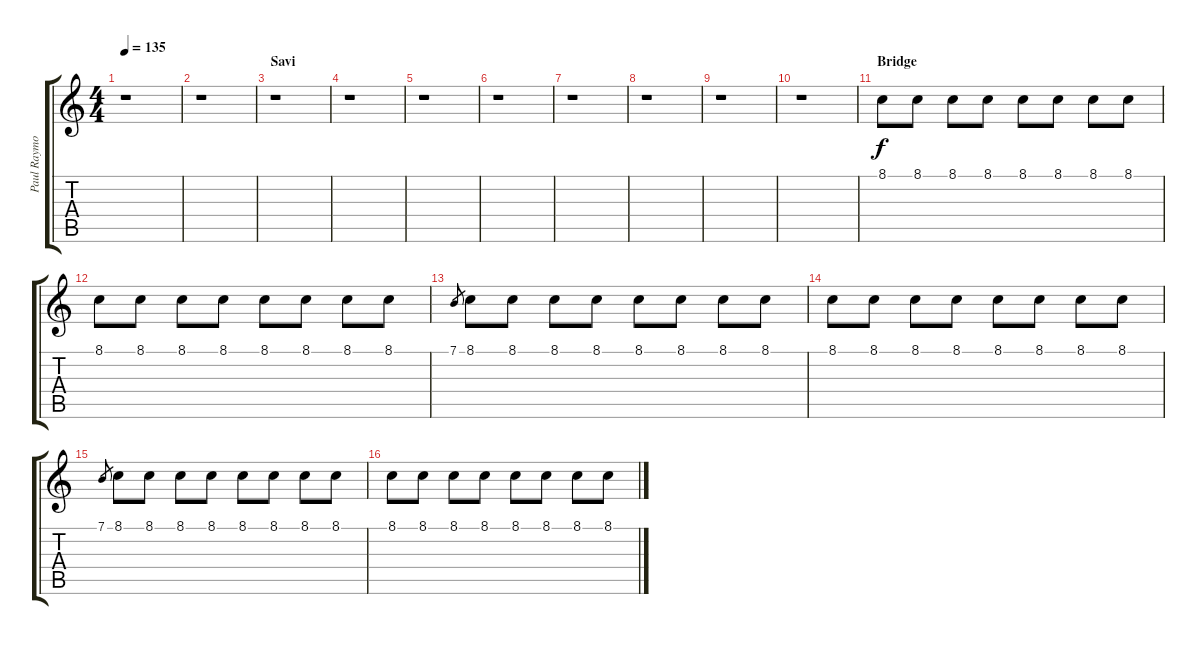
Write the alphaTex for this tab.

\track ("Paul Raymond" "Paul Raymo") {instrument percussiveorgan}
\staff {score tabs}
\tuning (E4 B3 G3 D3 A2 E2) {hide}
\ts (4 4)
\tempo 135
\clef g2
\ks c
r.1{dy f} |
r.1 |
\section ("" "Savi")
r.1 |
r.1 |
r.1 |
r.1 |
r.1 |
r.1 |
r.1 |
r.1 |
\section ("" "Bridge")
8.1.8 8.1.8 8.1.8 8.1.8 8.1.8 8.1.8 8.1.8 8.1.8 |
8.1.8 8.1.8 8.1.8 8.1.8 8.1.8 8.1.8 8.1.8 8.1.8 |
7.1.8{gr} 8.1.8 8.1.8 8.1.8 8.1.8 8.1.8 8.1.8 8.1.8 8.1.8 |
8.1.8 8.1.8 8.1.8 8.1.8 8.1.8 8.1.8 8.1.8 8.1.8 |
7.1.8{gr} 8.1.8 8.1.8 8.1.8 8.1.8 8.1.8 8.1.8 8.1.8 8.1.8 |
8.1.8 8.1.8 8.1.8 8.1.8 8.1.8 8.1.8 8.1.8 8.1.8
